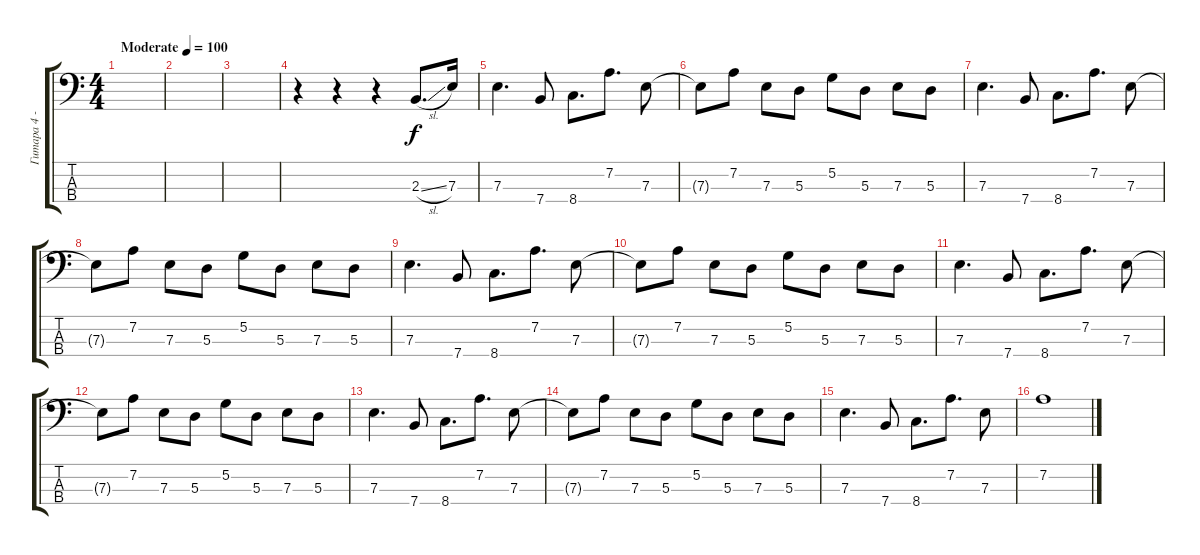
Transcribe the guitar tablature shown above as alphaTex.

\track ("Гитара 4 - Басс " "Гитара 4 -") {instrument electricbasspick}
\staff {score tabs}
\tuning (G2 D2 A1 E1) {hide}
\ts (4 4)
\tempo (100 "Moderate")
\clef f4
\ks c
|
|
|
r.4 r.4 r.4 2.3{sl}.8{d} 7.3.16 |
7.3.4{d} 7.4.8 8.4.8{d} 7.2.8{d} 7.3.8 |
7.3{t}.8 7.2.8 7.3.8 5.3.8 5.2.8 5.3.8 7.3.8 5.3.8 |
7.3.4{d} 7.4.8 8.4.8{d} 7.2.8{d} 7.3.8 |
7.3{t}.8 7.2.8 7.3.8 5.3.8 5.2.8 5.3.8 7.3.8 5.3.8 |
7.3.4{d} 7.4.8 8.4.8{d} 7.2.8{d} 7.3.8 |
7.3{t}.8 7.2.8 7.3.8 5.3.8 5.2.8 5.3.8 7.3.8 5.3.8 |
7.3.4{d} 7.4.8 8.4.8{d} 7.2.8{d} 7.3.8 |
7.3{t}.8 7.2.8 7.3.8 5.3.8 5.2.8 5.3.8 7.3.8 5.3.8 |
7.3.4{d} 7.4.8 8.4.8{d} 7.2.8{d} 7.3.8 |
7.3{t}.8 7.2.8 7.3.8 5.3.8 5.2.8 5.3.8 7.3.8 5.3.8 |
7.3.4{d} 7.4.8 8.4.8{d} 7.2.8{d} 7.3.8 |
7.2.1
